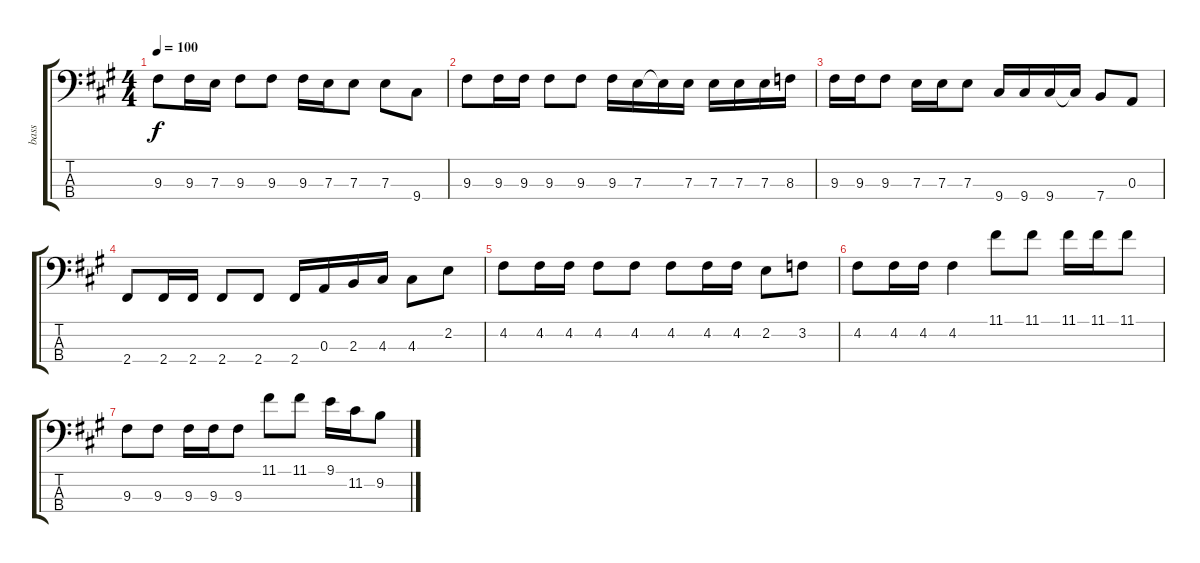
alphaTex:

\track ("bass" "bass") {instrument electricbassfinger}
\staff {score tabs}
\tuning (G2 D2 A1 E1) {hide}
\ts (4 4)
\tempo 100
\clef f4
\ks a
9.3.8{dy f} 9.3.16 7.3.16 9.3.8 9.3.8 9.3.16 7.3.16 7.3.8 7.3.8 9.4.8 |
9.3.8 9.3.16 9.3.16 9.3.8 9.3.8 9.3.16 7.3.16 7.3{t}.16 7.3.16 7.3.16 7.3.16 7.3.16 8.3.16 |
9.3.16 9.3.16 9.3.8 7.3.16 7.3.16 7.3.8 9.4.16 9.4.16 9.4.16 9.4{t}.16 7.4.8 0.3.8 |
2.4.8 2.4.16 2.4.16 2.4.8 2.4.8 2.4.16 0.3.16 2.3.16 4.3.16 4.3.8 2.2.8 |
4.2.8 4.2.16 4.2.16 4.2.8 4.2.8 4.2.8 4.2.16 4.2.16 2.2.8 3.2.8 |
4.2.8 4.2.16 4.2.16 4.2.4 11.1.8 11.1.8 11.1.16 11.1.16 11.1.8 |
9.3.8 9.3.8 9.3.16 9.3.16 9.3.8 11.1.8 11.1.8 9.1.16 11.2.16 9.2.8
